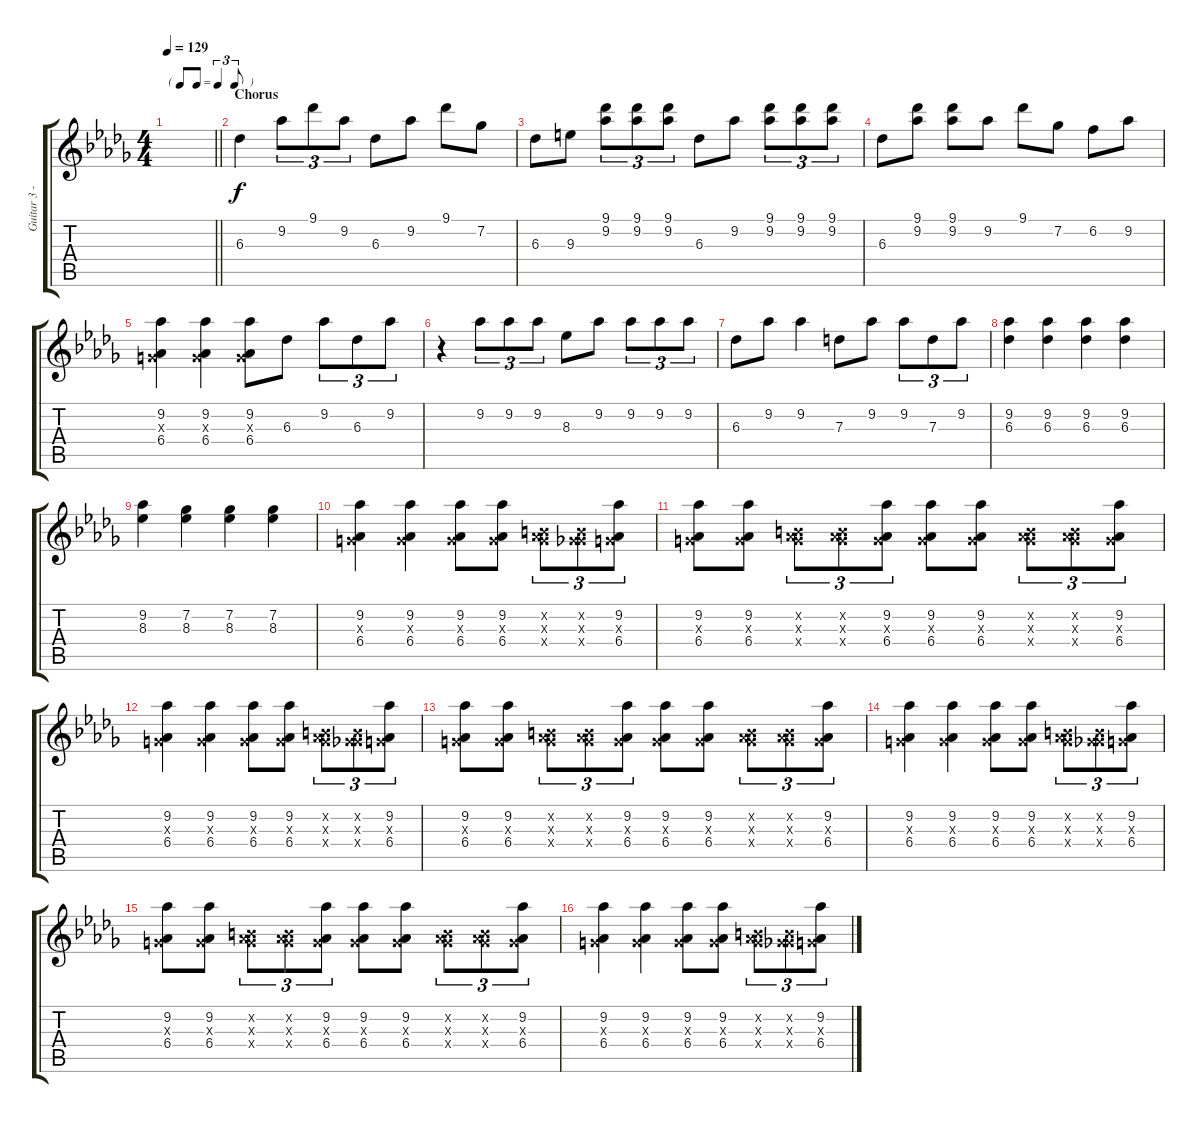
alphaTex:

\track ("Guitar 3 - Lead 1" "Guitar 3 -") {instrument overdrivenguitar}
\staff {score tabs}
\tuning (E4 B3 G3 D3 A2 E2) {hide}
\ts (4 4)
\tf triplet8th
\tempo 129
\clef g2
\barLineRight lightlight
\ks db
|
\section ("" "Chorus")
6.3.4 9.2.8{tu (3 2)} 9.1.8{tu (3 2)} 9.2.8{tu (3 2)} 6.3.8 9.2.8 9.1.8 7.2.8 |
6.3.8 9.3.8 (9.1 9.2).8{tu (3 2)} (9.1 9.2).8{tu (3 2)} (9.1 9.2).8{tu (3 2)} 6.3.8 9.2.8 (9.1 9.2).8{tu (3 2)} (9.1 9.2).8{tu (3 2)} (9.1 9.2).8{tu (3 2)} |
6.3.8 (9.1 9.2).8 (9.1 9.2).8 9.2.8 9.1.8 7.2.8 6.2.8 9.2.8 |
(9.2 0.3{x} 6.4).4 (9.2 0.3{x} 6.4).4 (9.2 0.3{x} 6.4).8 6.3.8 9.2.8{tu (3 2)} 6.3.8{tu (3 2)} 9.2.8{tu (3 2)} |
r.4 9.2.8{tu (3 2)} 9.2.8{tu (3 2)} 9.2.8{tu (3 2)} 8.3.8 9.2.8 9.2.8{tu (3 2)} 9.2.8{tu (3 2)} 9.2.8{tu (3 2)} |
6.3.8 9.2.8 9.2.4 7.3.8 9.2.8 9.2.8{tu (3 2)} 7.3.8{tu (3 2)} 9.2.8{tu (3 2)} |
(9.2 6.3).4 (9.2 6.3).4 (9.2 6.3).4 (9.2 6.3).4 |
(9.2 8.3).4 (7.2 8.3).4 (7.2 8.3).4 (7.2 8.3).4 |
(9.2 0.3{x} 6.4).4 (9.2 0.3{x} 6.4).4 (9.2 0.3{x} 6.4).8 (9.2 0.3{x} 6.4).8 (0.2{x} 0.3{x} 6.4{x}).8{tu (3 2)} (0.2{x} 0.3{x} 4.4{x}).8{tu (3 2)} (9.2 0.3{x} 6.4).8{tu (3 2)} |
(9.2 0.3{x} 6.4).8 (9.2 0.3{x} 6.4).8 (0.2{x} 0.3{x} 6.4{x}).8{tu (3 2)} (0.2{x} 0.3{x} 6.4{x}).8{tu (3 2)} (9.2 0.3{x} 6.4).8{tu (3 2)} (9.2 0.3{x} 6.4).8 (9.2 0.3{x} 6.4).8 (0.2{x} 0.3{x} 6.4{x}).8{tu (3 2)} (0.2{x} 0.3{x} 6.4{x}).8{tu (3 2)} (9.2 0.3{x} 6.4).8{tu (3 2)} |
(9.2 0.3{x} 6.4).4 (9.2 0.3{x} 6.4).4 (9.2 0.3{x} 6.4).8 (9.2 0.3{x} 6.4).8 (0.2{x} 0.3{x} 6.4{x}).8{tu (3 2)} (0.2{x} 0.3{x} 4.4{x}).8{tu (3 2)} (9.2 0.3{x} 6.4).8{tu (3 2)} |
(9.2 0.3{x} 6.4).8 (9.2 0.3{x} 6.4).8 (0.2{x} 0.3{x} 6.4{x}).8{tu (3 2)} (0.2{x} 0.3{x} 6.4{x}).8{tu (3 2)} (9.2 0.3{x} 6.4).8{tu (3 2)} (9.2 0.3{x} 6.4).8 (9.2 0.3{x} 6.4).8 (0.2{x} 0.3{x} 6.4{x}).8{tu (3 2)} (0.2{x} 0.3{x} 6.4{x}).8{tu (3 2)} (9.2 0.3{x} 6.4).8{tu (3 2)} |
(9.2 0.3{x} 6.4).4 (9.2 0.3{x} 6.4).4 (9.2 0.3{x} 6.4).8 (9.2 0.3{x} 6.4).8 (0.2{x} 0.3{x} 6.4{x}).8{tu (3 2)} (0.2{x} 0.3{x} 4.4{x}).8{tu (3 2)} (9.2 0.3{x} 6.4).8{tu (3 2)} |
(9.2 0.3{x} 6.4).8 (9.2 0.3{x} 6.4).8 (0.2{x} 0.3{x} 6.4{x}).8{tu (3 2)} (0.2{x} 0.3{x} 6.4{x}).8{tu (3 2)} (9.2 0.3{x} 6.4).8{tu (3 2)} (9.2 0.3{x} 6.4).8 (9.2 0.3{x} 6.4).8 (0.2{x} 0.3{x} 6.4{x}).8{tu (3 2)} (0.2{x} 0.3{x} 6.4{x}).8{tu (3 2)} (9.2 0.3{x} 6.4).8{tu (3 2)} |
(9.2 0.3{x} 6.4).4 (9.2 0.3{x} 6.4).4 (9.2 0.3{x} 6.4).8 (9.2 0.3{x} 6.4).8 (0.2{x} 0.3{x} 6.4{x}).8{tu (3 2)} (0.2{x} 0.3{x} 4.4{x}).8{tu (3 2)} (9.2 0.3{x} 6.4).8{tu (3 2)}
